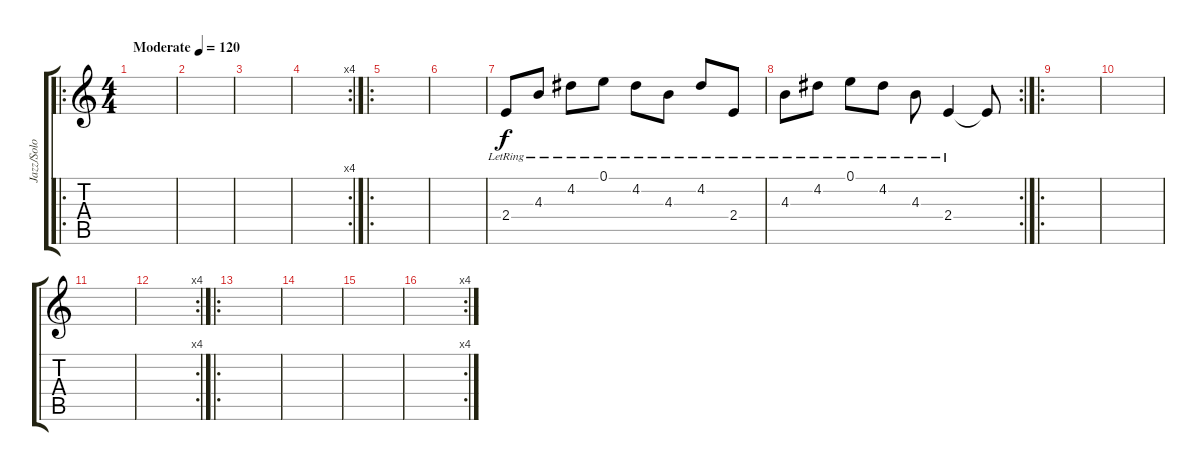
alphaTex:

\track ("Jazz/Solo" "Jazz/Solo") {instrument electricguitarjazz}
\staff {score tabs}
\tuning (E4 B3 G3 D3 A2 E2) {hide}
\ro
\ts (4 4)
\tempo (120 "Moderate")
\clef g2
\ks c
|
|
|
\rc 4
|
\ro
|
|
2.4{lr}.8{instrument electricguitarjazz} 4.3{lr}.8 4.2{lr}.8 0.1{lr}.8 4.2{lr}.8 4.3{lr}.8 4.2{lr}.8 2.4{lr}.8 |
\rc 2
4.3{lr}.8 4.2{lr}.8 0.1{lr}.8 4.2{lr}.8 4.3{lr}.8 2.4{lr}.4 2.4{t}.8 |
\ro
|
|
|
\rc 4
|
\ro
|
|
|
\rc 4
